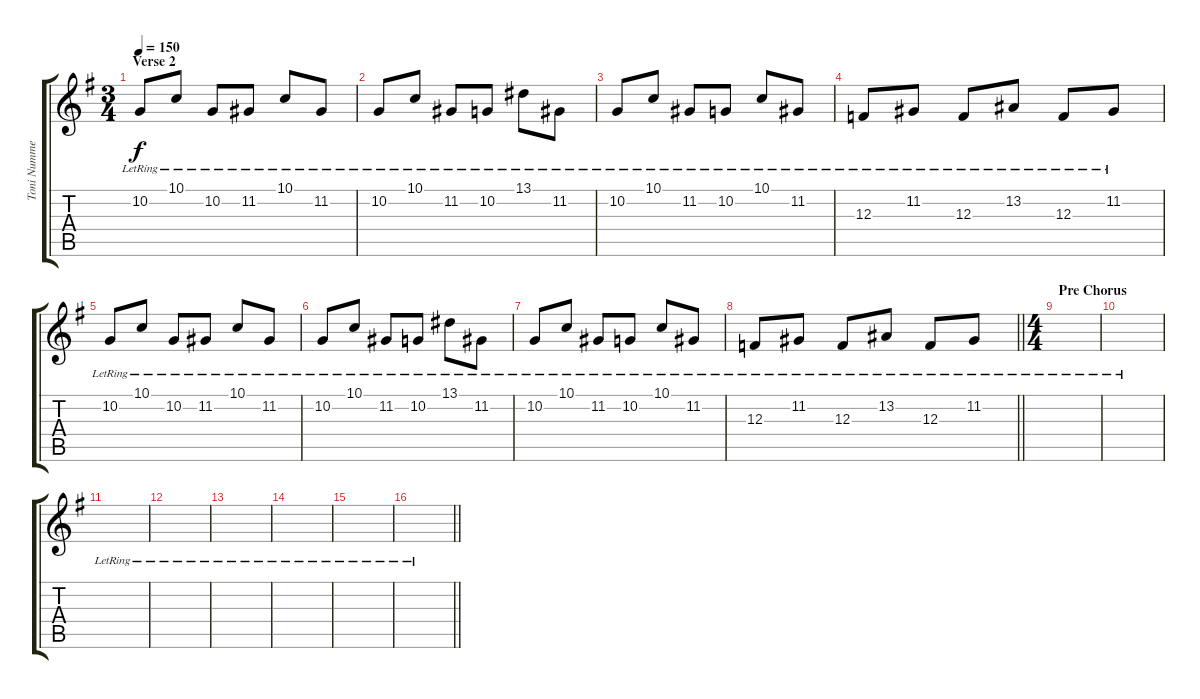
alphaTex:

\track ("Toni Nummelin (keyboard)" "Toni Numme") {instrument pad1newage}
\staff {score tabs}
\tuning (D4 A3 F3 C3 G2 D2) {hide}
\ts (3 4)
\section ("" "Verse 2")
\tempo 150
\clef g2
\ks eminor
10.2{lr}.8{dy f} 10.1{lr}.8 10.2{lr}.8 11.2{lr}.8 10.1{lr}.8 11.2{lr}.8 |
10.2{lr}.8 10.1{lr}.8 11.2{lr}.8 10.2{lr}.8 13.1{lr}.8 11.2{lr}.8 |
10.2{lr}.8 10.1{lr}.8 11.2{lr}.8 10.2{lr}.8 10.1{lr}.8 11.2{lr}.8 |
12.3{lr}.8 11.2{lr}.8 12.3{lr}.8 13.2{lr}.8 12.3{lr}.8 11.2{lr}.8 |
10.2{lr}.8 10.1{lr}.8 10.2{lr}.8 11.2{lr}.8 10.1{lr}.8 11.2{lr}.8 |
10.2{lr}.8 10.1{lr}.8 11.2{lr}.8 10.2{lr}.8 13.1{lr}.8 11.2{lr}.8 |
10.2{lr}.8 10.1{lr}.8 11.2{lr}.8 10.2{lr}.8 10.1{lr}.8 11.2{lr}.8 |
\barLineRight lightlight
12.3{lr}.8 11.2{lr}.8 12.3{lr}.8 13.2{lr}.8 12.3{lr}.8 11.2{lr}.8 |
\ts (4 4)
\section ("" "Pre Chorus")
|
|
|
|
|
|
|
\barLineRight lightlight
